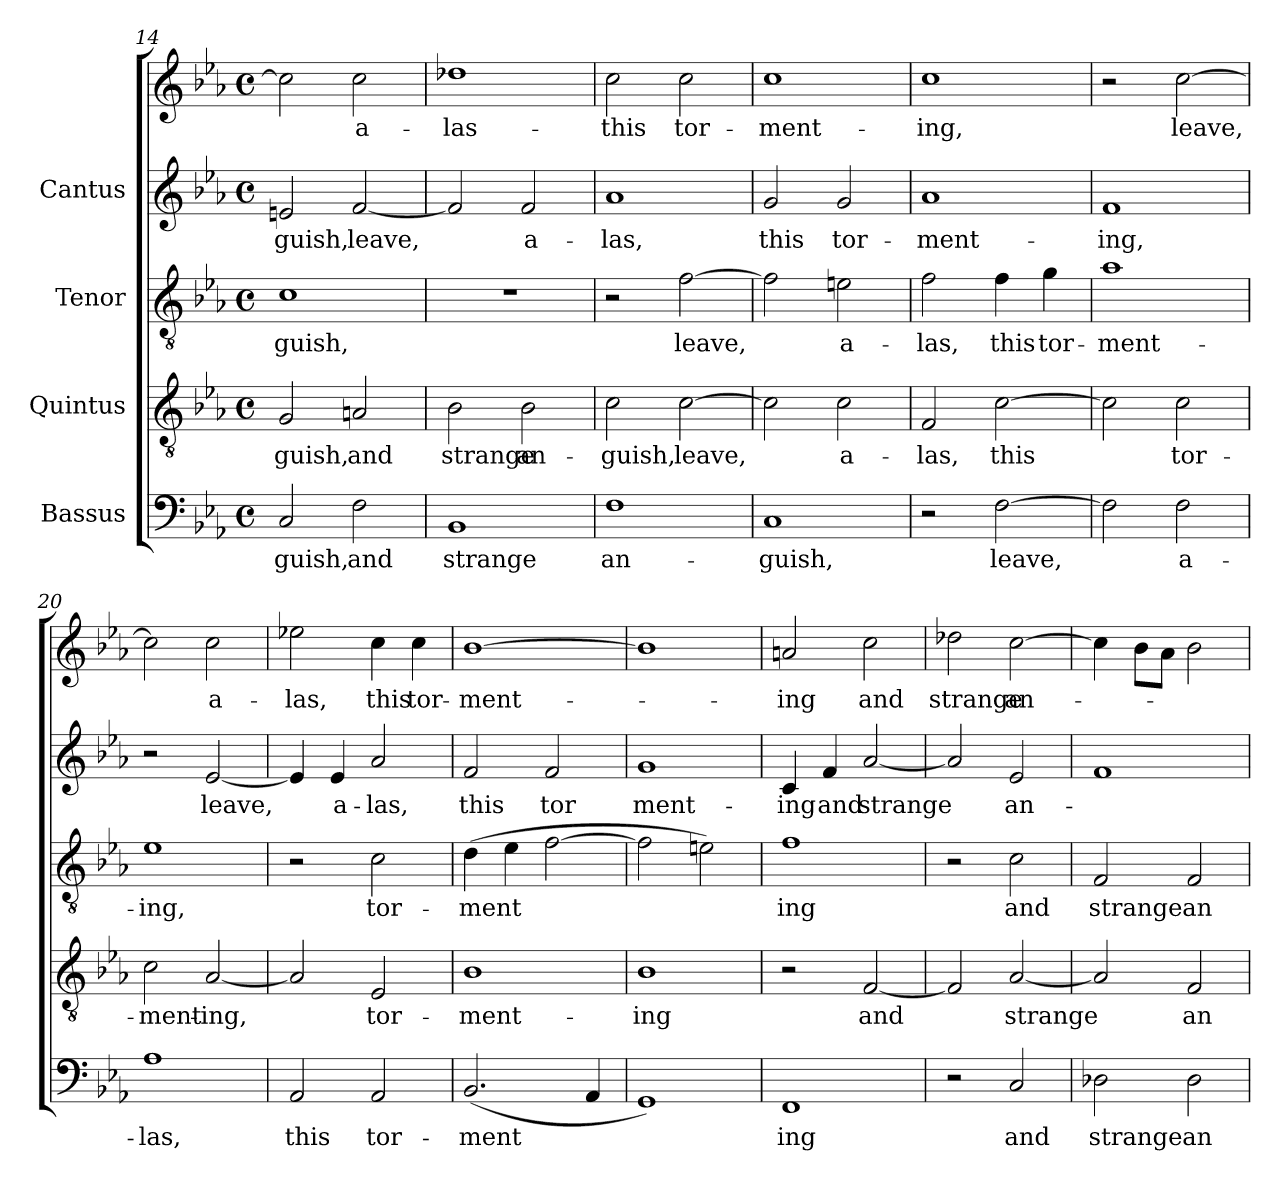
**kern	**text	**kern	**text	**kern	**text	**kern	**text	**kern	**text
*part4	*part4	*part3	*part3	*part2	*part2	*part1	*part1	*part1	*part1
*staff5	*staff5	*staff4	*staff4	*staff3	*staff3	*staff2	*staff2	*staff1	*staff1
*I"Bassus	*	*I"Quintus	*	*I"Tenor	*	*I"Cantus	*	*	*
!!LO:LB:g=z
*clefF4	*	*clefGv2	*	*clefGv2	*	*clefG2	*	*clefG2	*
*k[b-e-a-]	*	*k[b-e-a-]	*	*k[b-e-a-]	*	*k[b-e-a-]	*	*k[b-e-a-]	*
*E-:	*	*E-:	*	*E-:	*	*E-:	*	*E-:	*
*M4/4	*	*M4/4	*	*M4/4	*	*M4/4	*	*M4/4	*
*met(c)	*	*met(c)	*	*met(c)	*	*met(c)	*	*met(c)	*
=14	=14	=14	=14	=14	=14	=14	=14	=14	=14
!	!LO:LY:b:cj	!	!LO:LY:b:cj	!	!LO:LY:b:cj	!	!LO:LY:b:cj	!	!LO:LY:b:cj
2C/	-guish,	2G/	-guish,	1c	-guish,	2en/	-guish,	2cc\]	-
!	!LO:LY:b:cj	!	!LO:LY:b:cj	!	!	!	!LO:LY:b:cj	!	!LO:LY:b:cj
2F\	and	2An/	and	.	.	[<2f/	leave,	2cc\	a-
=15	=15	=15	=15	=15	=15	=15	=15	=15	=15
!	!LO:LY:b:cj	!	!LO:LY:b:cj	!	!	!	!LO:LY:b:cj	!	!LO:LY:b:cj
1BB-	strange	2B-\	strange	1r	.	2f/]	-	1dd-X	las-
!	!	!	!LO:LY:b:cj	!	!	!	!LO:LY:b:cj	!	!
.	.	2B-\	an-	.	.	2f/	a-	.	.
=16	=16	=16	=16	=16	=16	=16	=16	=16	=16
!	!LO:LY:b:cj	!	!LO:LY:b:cj	!	!	!	!LO:LY:b:cj	!	!LO:LY:b:cj
1F	an-	2c\	-guish,	2r	.	1a-	-las,	2cc\	-this
!	!	!	!LO:LY:b:cj	!	!LO:LY:b:cj	!	!	!	!LO:LY:b:cj
.	.	[>2c\	leave,	[>2f\	leave,	.	.	2cc\	tor-
=17	=17	=17	=17	=17	=17	=17	=17	=17	=17
!	!LO:LY:b:cj	!	!LO:LY:b:cj	!	!LO:LY:b:cj	!	!LO:LY:b:cj	!	!LO:LY:b:cj
1C	-guish,	2c\]	.	2f\]	.	2g/	-this	1cc	ment-
!	!	!	!LO:LY:b:cj	!	!LO:LY:b:cj	!	!LO:LY:b:cj	!	!
.	.	2c\	a-	2en\	a-	2g/	tor-	.	.
=18	=18	=18	=18	=18	=18	=18	=18	=18	=18
!	!	!	!LO:LY:b:cj	!	!LO:LY:b:cj	!	!LO:LY:b:cj	!	!LO:LY:b:cj
2r	.	2F/	-las,	2f\	-las,	1a-	ment-	1cc	-ing,
!	!LO:LY:b:cj	!	!LO:LY:b:cj	!	!LO:LY:b:cj	!	!	!	!
[>2F\	leave,	[>2c\	this	4f\	this	.	.	.	.
!	!	!	!	!	!LO:LY:b:cj	!	!	!	!
.	.	.	.	4g\	tor-	.	.	.	.
=19	=19	=19	=19	=19	=19	=19	=19	=19	=19
!	!LO:LY:b:cj	!	!LO:LY:b:cj	!	!LO:LY:b:cj	!	!LO:LY:b:cj	!	!
2F\]	.	2c\]	.	1a-	-ment-	1f	ing,	2r	.
!	!LO:LY:b:cj	!	!LO:LY:b:cj	!	!	!	!	!	!LO:LY:b:cj
2F\	a-	2c\	tor-	.	.	.	.	[>2cc\	-leave,
=20	=20	=20	=20	=20	=20	=20	=20	=20	=20
!	!LO:LY:b:cj	!	!LO:LY:b:cj	!	!LO:LY:b:cj	!	!	!	!LO:LY:b:cj
1A-	-las,	2c\	-ment-	1e-	-ing,	2r	.	2cc\]	.
!	!	!	!LO:LY:b:cj	!	!	!	!LO:LY:b:cj	!	!LO:LY:b:cj
.	.	[<2A-/	-ing,	.	.	[<2e-/	-leave,	2cc\	a-
!!LO:PB:g=z
=21	=21	=21	=21	=21	=21	=21	=21	=21	=21
!	!LO:LY:b:cj	!	!LO:LY:b:cj	!	!	!	!LO:LY:b:cj	!	!LO:LY:b:cj
2AA-/	this	2A-/]	.	2r	.	4e-/]	-	2ee-X\	las,
!	!	!	!	!	!	!	!LO:LY:b:cj	!	!
.	.	.	.	.	.	4e-/	a-	.	.
!	!LO:LY:b:cj	!	!LO:LY:b:cj	!	!LO:LY:b:cj	!	!LO:LY:b:cj	!	!LO:LY:b:cj
2AA-/	tor-	2E-/	tor-	2c\	tor-	2a-/	-las,	4cc\	this
!	!	!	!	!	!	!	!	!	!LO:LY:b:cj
.	.	.	.	.	.	.	.	4cc\	tor-
=22	=22	=22	=22	=22	=22	=22	=22	=22	=22
!	!LO:LY:b:cj	!	!LO:LY:b:cj	!	!LO:LY:b:cj	!	!LO:LY:b:cj	!	!LO:LY:b:cj
(<2.BB-/	-ment	1B-	-ment-	(>4d\	-ment-	2f/	-this	[>1b-	ment-
!	!	!	!	!	!LO:LY:b:cj	!	!	!	!
.	.	.	.	4e-\	--	.	.	.	.
!	!	!	!	!	!LO:LY:b:cj	!	!LO:LY:b:cj	!	!
.	.	.	.	[>2f\	--	2f/	tor	.	.
!	!LO:LY:b:cj	!	!	!	!	!	!	!	!
4AA-/	.	.	.	.	.	.	.	.	.
=23	=23	=23	=23	=23	=23	=23	=23	=23	=23
!	!	!	!LO:LY:b:cj	!	!	!	!LO:LY:b:cj	!	!
1GG)	.	1B-	-ing	2f\]	.	1g	ment-	1b-]	.
.	.	.	.	2en\)	.	.	.	.	.
=24	=24	=24	=24	=24	=24	=24	=24	=24	=24
!	!LO:LY:b:cj	!	!	!	!LO:LY:b:cj	!	!LO:LY:b:cj	!	!LO:LY:b:cj
1FF	ing	2r	.	1f	-ing	4c/	ing	2an/	-ing
!	!	!	!	!	!	!	!LO:LY:b:cj	!	!
.	.	.	.	.	.	4f/	and	.	.
!	!	!	!LO:LY:b:cj	!	!	!	!LO:LY:b:cj	!	!LO:LY:b:cj
.	.	[<2F/	and	.	.	[<2a-/	strange	2cc\	and
=25	=25	=25	=25	=25	=25	=25	=25	=25	=25
!	!	!	!LO:LY:b:cj	!	!	!	!LO:LY:b:cj	!	!LO:LY:b:cj
2r	.	2F/]	.	2r	.	2a-/]	-	2dd-X\	strange
!	!LO:LY:b:cj	!	!LO:LY:b:cj	!	!LO:LY:b:cj	!	!LO:LY:b:cj	!	!LO:LY:b:cj
2C/	and	[<2A-/	strange	2c\	and	2e-/	an-	[>2cc\	an-
=26	=26	=26	=26	=26	=26	=26	=26	=26	=26
!	!LO:LY:b:cj	!	!LO:LY:b:cj	!	!LO:LY:b:cj	!	!	!	!
2D-X\	strange	2A-/]	.	2F/	strange	1f	.	4cc\]	.
.	.	.	.	.	.	.	.	8b-\L	.
.	.	.	.	.	.	.	.	8a-\J	.
!	!LO:LY:b:cj	!	!LO:LY:b:cj	!	!LO:LY:b:cj	!	!	!	!
2D-\	an-	2F/	an-	2F/	an-	.	.	2b-\	.
=	=	=	=	=	=	=	=	=	=
*-	*-	*-	*-	*-	*-	*-	*-	*-	*-
